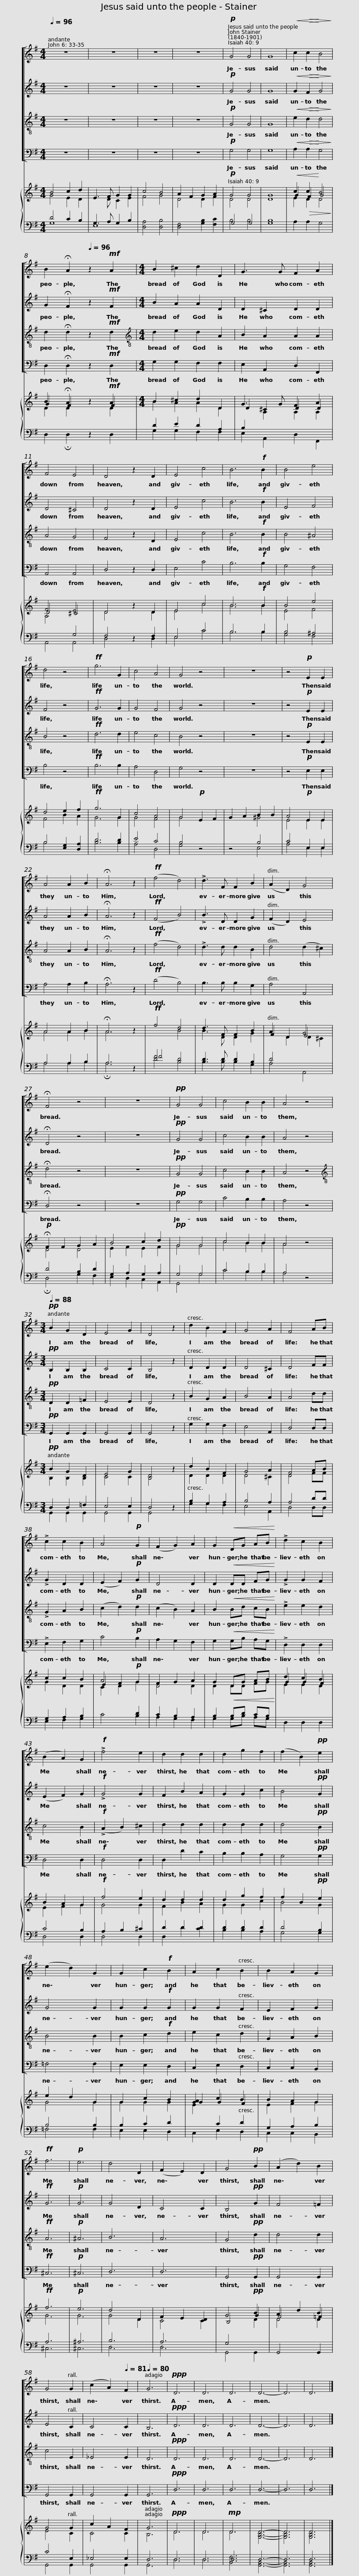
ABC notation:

X:1
%%score [ 1 2 3 4 ] { ( 5 6 ) | ( 7 8 ) }
L:1/8
Q:1/4=96
M:4/4
I:linebreak $
K:G
V:1 treble
V:2 treble
V:3 treble-8
V:4 bass
V:5 treble
V:6 treble
V:7 bass
V:8 bass
V:1
 z8 | z8 | z8 | z8 |!p! G4 G4 | %5
 G8 |!<(! c2!>(! c2!<)! B4!>)! | B2[Q:1/4=48] !fermata!A2[Q:1/4=96] z2!mf! A2 |$[M:4/4] B2 ^c2 d2 D2 | G3 G F2 A2 | %10
 F4 E4 | D4 z2 D2 | E4 c4 | B6!f! B2 | B4 e4 |$ %15
 d4 z4 |!ff! g6 G2 | c4 A4 | G4 z4 | z8 | %20
 z4!p! E2 E2 | A4 A2 B2 | !fermata!A6 z2 |$!ff! (f4 d4) | !>!d3 F F2 B2 | %25
 (A2 D2) G4 | !fermata!F4 z4 | z8 |!pp! G4 G4 | c4 B2 B2 | %30
 A4 z4 |$[M:3/4][Q:1/4=88]!pp![Q:1/4=88][Q:1/4=88][Q:1/4=88][Q:1/4=88] B2 G2 D2 | E4 G2 | D4 z2 | d2 B2 F2 | %35
 G4 A2 | F4 AB | !>!c2 c2 B2 |$ A4!p! G2 | (F2 G2) A2 | %40
 G2!<(! DG AB!<)! | !>!d2 c2 B2 | (B2 A2) G2 |!f! !>!f4 e2 |$ d2 d2 d2 | %45
 d2 g2 f2 | (f2 B2)!pp! e2 | (e2 d2) G2 | G2 c2!f! B2 | A2 c2 B2 | %50
 B2 A2 G2 |$!ff! f6 |!p! e6 | d4 D2 | (F2 E2) D2 | %55
 G4!pp! B2 | (A2 d2) B2 | G4 G2 |$[Q:1/4=86] (c2[Q:1/4=83] A2)[Q:1/4=81] F2 |[Q:1/4=80] G6 | %60
!ppp! D6 | D6 | D6 | D6- | D6 | %65
 D6 |] %66
V:2
 z8 | z8 | z8 | z8 |!p! G4 G4 | %5
 G8 |!<(! G2!>(! F2!<)! G4!>)! | G2 !fermata!F2 z2!mf! F2 |$[M:4/4] B2 A2 A2 D2 | D2 ^C2 D2 D2 | %10
 D4 ^C4 | D4 z2 D2 | E4 c4 | B6!f! B2 | E4 F4 |$ %15
 F4 z4 |!ff! G6 G2 | G4 F4 | G4 z4 | z8 | %20
 z4!p! E2 E2 | A4 A2 B2 | !fermata!A6 z2 |$!ff! (F4 B4) | !>!B3 D D2 G2 | %25
 (F2 D2) E4 | !fermata!D4 z4 | z8 |!pp! G4 G4 | c4 B2 B2 | %30
 A4 z4 |$[M:3/4]!pp! B,2 B,2 B,2 | C4 C2 | B,4 z2 | D2 D2 D2 | %35
 D4 ^C2 | D4 FF | !>!G2 D2 D2 |$ (E2 F2)!p! G2 | D4 D2 | %40
 D2!<(! DD FG!<)! | !>!G2 G2 F2 | (E2 F2) G2 |!f! !>!G4 G2 |$ F2 B2 A2 | %45
 G2 G2 c2 | B4!pp! G2 | G4 G2 | G2 G2!f! G2 | G2 G2 F2 | %50
 E2 F2 G2 |$!ff! G6 |!p! G6 | G4 D2 | C4 C2 | %55
 B,4!pp! G2 | F4 =F2 | E4 C2 |$ C4 C2 | B,6 | %60
!ppp! D6 | D6 | D6 | D6- | D6 | %65
 D6 |] %66
V:3
 z8 | z8 | z8 | z8 |!p! G4 G4 | %5
 G8 |!<(! e2!>(! d2!<)! d4!>)! | d2 !fermata!d2 z2!mf! d2 |$[M:4/4][K:treble-8] d2 e2 d2 A2 | B2 A2 A2 A2 | %10
 A4 G4 | F4 z2 D2 | E4 c4 | B6!f! B2 | B4 ^A4 |$ %15
 B4 z4 |!ff! d6 d2 | e4 c4 | B4 z4 | z8 | %20
 z4!p! E2 E2 | A4 A2 B2 | !fermata!A6 z2 |$!ff! (f4 d4) | !>!d3 d d2 B2 | %25
 d4 (d2 ^c2) | !fermata!d4 z4 | z8 |!pp! G4 G4 | c4 B2 B2 | %30
 A4 z4 |$[M:3/4][K:treble-8]!pp! D2 D2 =F2 | E4 E2 | D4 z2 | B2 G2 A2 | %35
 B4 A2 | A4 dd | !>!G2 A2 B2 |$ (c2 d2)!p! d2 | (c2 B2) A2 | %40
 B2!<(! Bd cB!<)! | !>!e2 e2 d2 | c4 B2 |!f! (!>!A2 B2) ^c2 |$ d2 d2 d2 | %45
 d2 d2 d2 | d4!pp! B2 | B4 B2 | B2 c2!f! d2 | e2 c2 d2 | %50
 G2 A2 B2 |$!ff! A6 |!p! ^A6 | B6 | A6 | %55
 G4!pp! d2 | d4 d2 | c4 E2 |$ _E4 E2 | D6 | %60
!ppp! D6 | D6 | D6 | D6- | D6 | %65
 D6 |] %66
V:4
 z8 | z8 | z8 | z8 |!p! G,4 G,4 | %5
 G,8 |!<(! A,2!>(! A,2!<)! G,4!>)! | D,2 !fermata!D,2 z2!mf! D,2 |$[M:4/4] G,2 G,2 F,2 F,2 | E,2 A,,2 D,2 F,,2 | %10
 A,,4 A,,4 | D,4 z2 D,2 | E,4 C4 | B,6!f! B,2 | G,4 F,4 |$ %15
 B,4 z4 |!ff! B,6 B,2 | A,4 D,4 | G,4 z4 | z8 | %20
 z4!p! E,2 E,2 | A,4 A,2 B,2 | !fermata!A,6 z2 |$!ff! (D4 B,4) | B,3 B, B,2 G,2 | %25
 A,4 A,,4 | !fermata!D,4 z4 | z8 |!pp! G,4 G,4 | C4 B,2 B,2 | %30
 A,4 z4 |$[M:3/4]!pp! G,,2 G,,2 G,,2 | G,,4 G,,2 | G,,4 z2 | G,2 G,2 F,2 | %35
 E,4 A,,2 | D,4 D,D, | !>!E,2 F,2 G,2 |$ C4!p! B,2 | A,2 G,2 F,2 | %40
 G,2!<(! G,B, A,G,!<)! | !>!D,2 D,2 D,2 | D,4 D,2 |!f! D,4 D,2 |$ D,2 D2 C2 | %45
 B,2 B,2 A,2 | G,4!pp! G,2 | =F,4 F,2 | E,2 E,2 D,2 | C,2 E,2 D,2 | %50
 C,2 C,2 B,,2 |$!ff! ^C,6 |!p! ^C,6 | D,6 | D,6 | %55
 G,,4!pp! G,,2 | G,,4 G,,2 | G,,4 G,,2 |$ G,,4 G,,2 | G,,6 | %60
!ppp! D,6 | D,6 | D,6 | D,6- | D,6 | %65
 D,6 |] %66
V:5
 B4 c2 d2 | E3 F G2 G2 | c4 B4 | A2 F2 G2 A2 |!p! G4 G4 | %5
 G8 |!<(! c2!>(! c2!<)! B4!>)! | B2 !fermata!A2 z2!mf! A2 |$[M:4/4] B2 ^c2 d2 D2 | G3 G F2 A2 | %10
 F4 E4 | D4 z2 D2 | E4 c4 | B6!f! B2 | B4 e4 |$ %15
 d4 e2 f2 |!ff! g6 G2 | c4 A4 | G4!p! E2 F2 | G2 A2 B2 B2 | %20
 A4!p! E2 E2 | A4 A2 B2 | !fermata!A6 z2 |$!ff! f4 d4 | d3 F F2 B2 | %25
 A2 D2 G4 |!p! !fermata!F2 F2 G2 A2 | B4 c2 d2 |!pp! G4 G4 | c4 B2 B2 | %30
 A4 z4 |$[M:3/4]!pp! B2 G2 D2 | E4 G2 | D4 z2 | d2 B2 F2 | %35
 G4 A2 | F4 AB | c2 c2 B2 |$ A4!p! G2 | F2 G2 A2 | %40
 G2!<(! DG AB!<)! | d2 c2 B2 | B2 A2 G2 |!f! f4 e2 |$ d2 d2 d2 | %45
 d2 g2 f2 | f2 B2!pp! e2 | e2 d2 G2 | G2 c2 B2 | [GA]2 c2 B2 | %50
 B2 A2 G2 |$!ff! f6 |!p! e6 | d4 D2 | F2 E2 [CD]2 | %55
 G4!pp! B2 | A2 d2 B2 | G4 G2 |$ c2 A2 F2 | G6 | %60
!ppp! D6 | D6 |!mp! D6 | D6- | D6 | %65
 D6 |] %66
V:6
 G4 E2 D2 | x3 D C2 E2 | F4 G4 | D4 D2 F2 | D4 D4 | %5
 D8 | G2 F2 G4 | G2 F2 z2 F2 |$[M:4/4] B2 A2 A2 D2 | D2 ^C2 D2 D2 | %10
 D4 ^C4 | D4 z2 D2 | E4 c4 | B6 B2 | E4 F4 |$ %15
 F4 B2 A2 | G6 G2 | G4 F4 | G4 x4 | x4 ^G4 | %20
 E4 E2 E2 | A4 A2 B2 | A6 z2 |$[I:staff +1] F4[I:staff -1] B4 | B3 D D2 G2 | %25
 F2 D2 E4 | D4 D4 | E2 F2 E2 F2 | G4 G4 | c4 B2 B2 | %30
 A4 z4 |$[M:3/4] B,2 B,2 B,2 | C4 C2 | B,4 z2 | D2 D2 D2 | %35
 D4 ^C2 | D4 FF | G2 D2 D2 |$ E2 F2 G2 | D4 D2 | %40
 D2 DD FG | G2 G2 F2 | E2 F2 G2 | G4 G2 |$ F2 B2 A2 | %45
 G2 G2 c2 | B4 G2 | G4 G2 | G2 G2 G2 | G2 G2 F2 | %50
 E2 F2 G2 |$ G6 | G6 | G4 D2 | C4 C2 | %55
 B,4 G2 | F4 =F2 | E4 C2 |$ C4 C2 | B,6 | %60
 D6 | D6 | D6 | [G,B,]6- | [G,B,]6 | %65
 [G,B,]6 |] %66
V:7
 D4 C2 B,2 | G,3 A, G,2 B,2 | x8 | x8 | G,4 G,4 | %5
 G,8 |[I:staff -1] E2 D2 D4 | D2 D2[I:staff +1] z2[I:staff -1] D2 |$[M:4/4][I:staff +1] D2 E2 D2 A,2 | B,2[I:staff -1] A,2 A,2 A,2 | %10
 A,4[I:staff +1] G,4 | F,4 z2 F,2 | E,4 C4 | B,6 B,2 | B,4 ^A,4 |$ %15
 B,4 [E,G,]2 [D,A,]2 | D6 D2 | E4 C4 | B,4 z4 | z4 B,4 | %20
 C4 E,2 E,2 | A,4 A,2 B,2 | A,6 z2 |$ F4 D4 | D3 D D2 B,2 | %25
 D4[I:staff -1] D2 ^C2 |[I:staff +1] D4 B,2 D2 | G,2 A,2 G,2 A,2 | G,4 G,4 | C4 B,2 B,2 | %30
 A,4 z4 |$[M:3/4] D,2 D,2 =F,2 | E,4 E,2 | D,4 z2 | B,2 G,2 A,2 | %35
 B,4 A,2 | A,4 DD | G,2 A,2 B,2 |$[I:staff -1] C2 D2[I:staff +1] D2 | C2 B,2 A,2 | %40
 B,2 B,D CB, |[I:staff -1] E2 E2 D2 |[I:staff +1] C4 B,2 | A,2 B,2 ^C2 |$ D2 D2 D2 | %45
 D2 D2 D2 | D4 B,2 | B,4 B,2 | B,2 C2 D2 |[I:staff -1] E2[I:staff +1] C2 D2 | %50
 G,2 A,2 B,2 |$ A,6 | ^A,6 | B,6 | A,6 | %55
 G,4[I:staff -1] D2 | D4 D2 |[I:staff +1] C4 E,2 |$ _E,4 E,2 | D,6 | %60
 D,6 | D,6 | D,6 | D,6- | D,6 | %65
 D,6 |] %66
V:8
 G,8 | E,8 | [D,A,]4 [D,B,]4 | [D,F,]4 [G,B,]2 [F,C]2 | B,4 B,4 | %5
 B,8 | A,2 A,2 G,4 | D,2 !fermata!D,2 z2 D,2 |$[M:4/4] G,2 G,2 F,2 F,2 | E,2 A,,2 D,2 F,,2 | %10
 A,,4 A,,4 | D,4 z2 D,2 | E,4 C4 | B,6 B,2 | G,4 F,4 |$ %15
 B,4 x4 | B,6 B,2 | A,4 D,4 | G,4 z4 | z4 E,4 | %20
 A,4 E,2 E,2 | A,4 A,2 B,2 | !fermata!A,6 z2 |$ D4 B,4 | B,3 B, B,2 G,2 | %25
 A,4 A,,4 | !fermata!D,4 G,2 F,2 | E,2 D,2 C,2 A,,2 | G,,4 G,4 | C4 B,2 B,2 | %30
 A,4 z4 |$[M:3/4] G,,2 G,,2 G,,2 | G,,4 G,,2 | G,,4 z2 | G,2 G,2 F,2 | %35
 E,4 A,,2 | D,4 D,D, | E,2 F,2 G,2 |$ C4 B,2 | A,2 G,2 F,2 | %40
 G,2 G,B, A,G, | D,2 D,2 D,2 | D,4 D,2 | D,4 D,2 |$ D,2 D2 [CD]2 | %45
 B,2 B,2 A,2 | G,4 G,2 | =F,4 F,2 | E,2 E,2 D,2 | C,2 E,2 D,2 | %50
 C,2 C,2 B,,2 |$ ^C,6 | ^C,6 | D,6 | D,6 | %55
 G,,4 G,,2 | G,,4 G,,2 | G,,4 G,,2 |$ G,,4 G,,2 | G,,6 | %60
 D,6 | D,6 | [B,,F,]6 | [G,,B,,]6- | [G,,B,,]6 | %65
 [G,,B,,]6 |] %66
